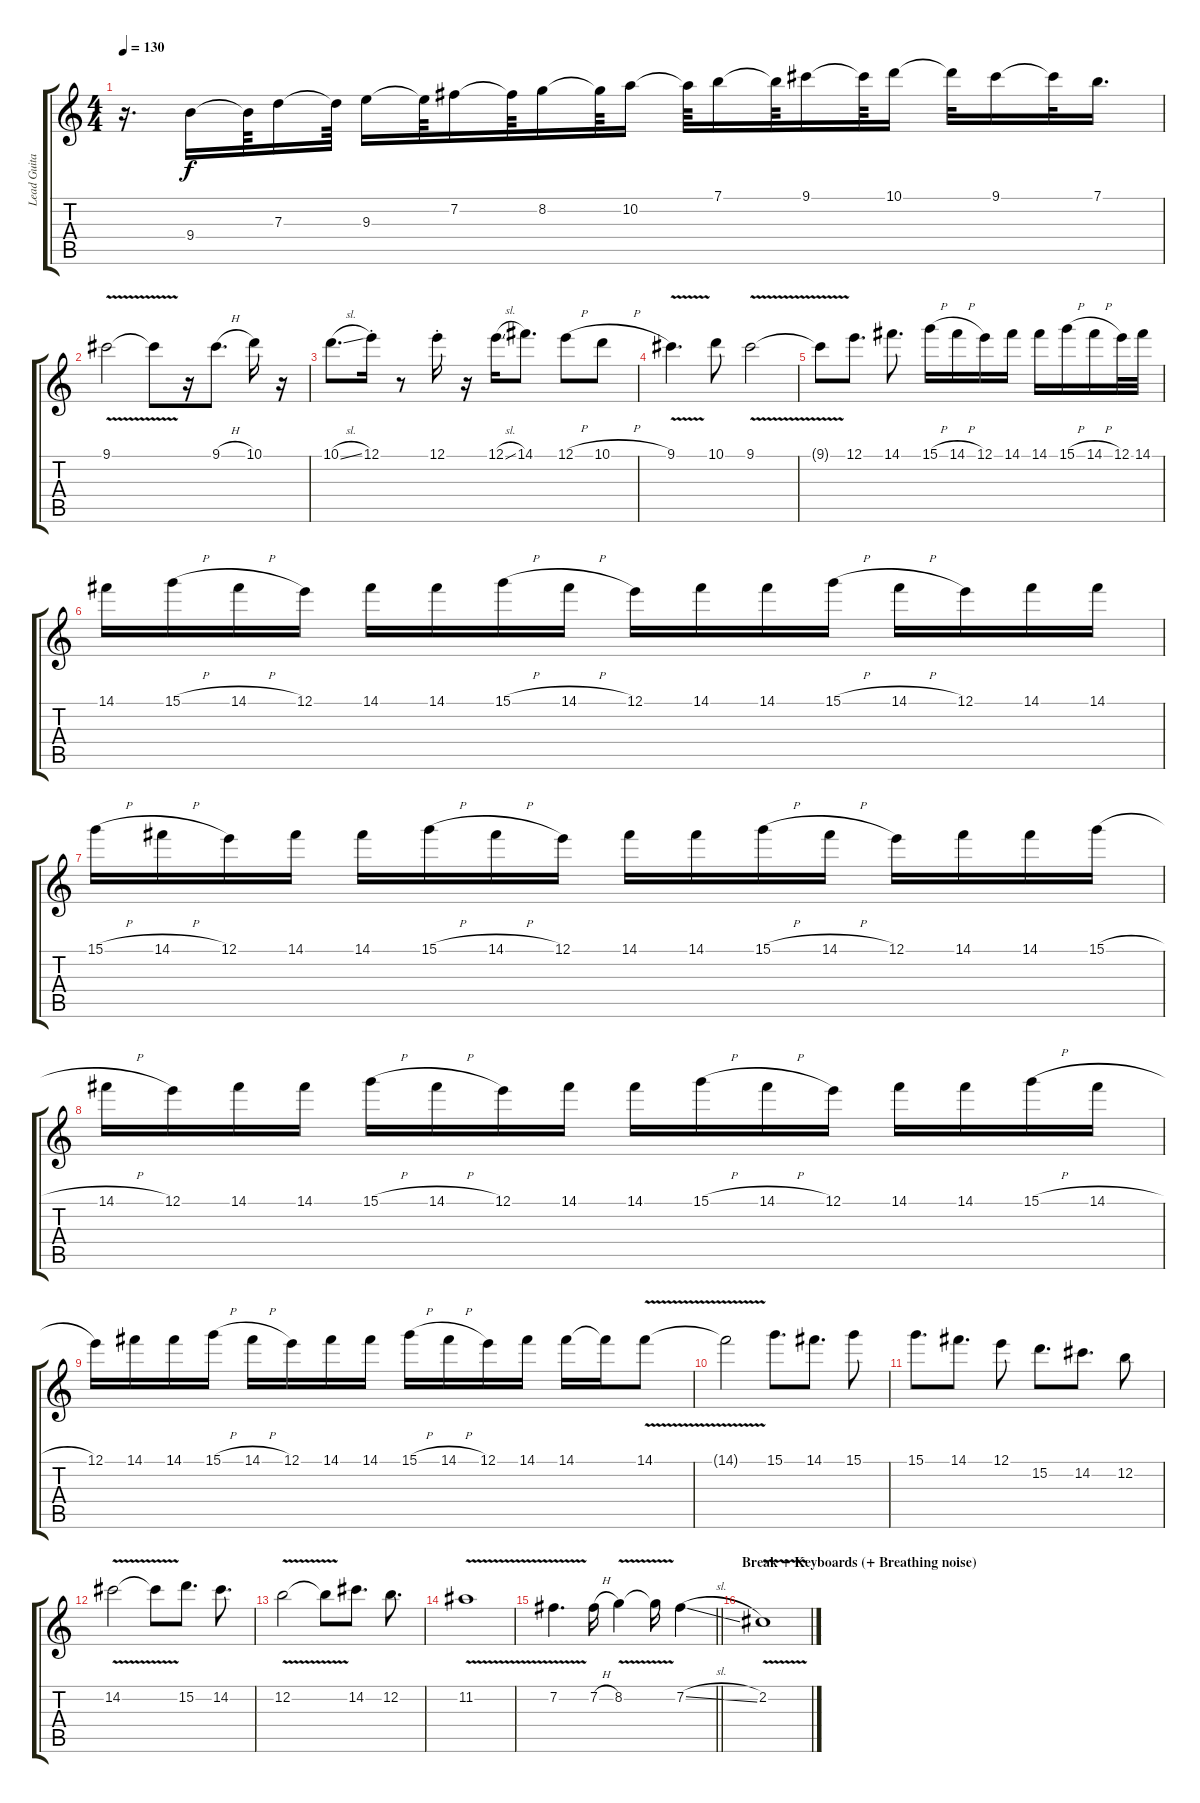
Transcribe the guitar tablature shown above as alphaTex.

\track ("Lead Guitar" "Lead Guita") {instrument distortionguitar}
\staff {score tabs}
\tuning (E4 B3 G3 D3 A2 E2) {hide}
\ts (4 4)
\tempo 130
\clef g2
\ks c
r.16{d dy f} 9.4.16 9.4{t}.64 7.3.16 7.3{t}.64 9.3.16 9.3{t}.64 7.2.16 7.2{t}.64 8.2.16 8.2{t}.64 10.2.16 10.2{t}.64 7.1.16 7.1{t}.64 9.1.16 9.1{t}.64 10.1.16 10.1{t}.32 9.1.16 9.1{t}.32 7.1.16{d} |
9.1{v}.2 9.1{t}.8 r.16 9.1{h}.8{d} 10.1.16 r.16 |
10.1{sl}.8{d} 12.1{st}.16 r.8 12.1{st}.16 r.16 12.1{sl}.16 14.1.8{d} 12.1{h}.8 10.1{h}.8 |
9.1{v}.4{d} 10.1.8 9.1{v}.2 |
9.1{t}.8 12.1.8{d} 14.1.8{d} 15.1{h}.16 14.1{h}.16 12.1.16 14.1.16 14.1.16 15.1{h}.16 14.1{h}.16 12.1.32 14.1.32 |
14.1.16 15.1{h}.16 14.1{h}.16 12.1.16 14.1.16 14.1.16 15.1{h}.16 14.1{h}.16 12.1.16 14.1.16 14.1.16 15.1{h}.16 14.1{h}.16 12.1.16 14.1.16 14.1.16 |
15.1{h}.16 14.1{h}.16 12.1.16 14.1.16 14.1.16 15.1{h}.16 14.1{h}.16 12.1.16 14.1.16 14.1.16 15.1{h}.16 14.1{h}.16 12.1.16 14.1.16 14.1.16 15.1{h}.16 |
14.1{h}.16 12.1.16 14.1.16 14.1.16 15.1{h}.16 14.1{h}.16 12.1.16 14.1.16 14.1.16 15.1{h}.16 14.1{h}.16 12.1.16 14.1.16 14.1.16 15.1{h}.16 14.1{h}.16 |
12.1.16 14.1.16 14.1.16 15.1{h}.16 14.1{h}.16 12.1.16 14.1.16 14.1.16 15.1{h}.16 14.1{h}.16 12.1.16 14.1.16 14.1.16 14.1{t}.16 14.1{v}.8 |
14.1{v t}.2 15.1.8{d} 14.1.8{d} 15.1.8 |
15.1.8{d} 14.1.8{d} 12.1.8 15.2.8{d} 14.2.8{d} 12.2.8 |
14.2{v}.2 14.2{t}.8 15.2.8{d} 14.2.8{d} |
12.2{v}.2 12.2{t}.8 14.2.8{d} 12.2.8{d} |
11.2{v}.1 |
\barLineRight lightlight
7.2{v}.4{d} 7.2{h}.16 8.2{v}.4 8.2{t}.16 7.2{sl}.4 |
\section ("" "Break + Keyboards (+ Breathing noise)")
2.2{v}.1
